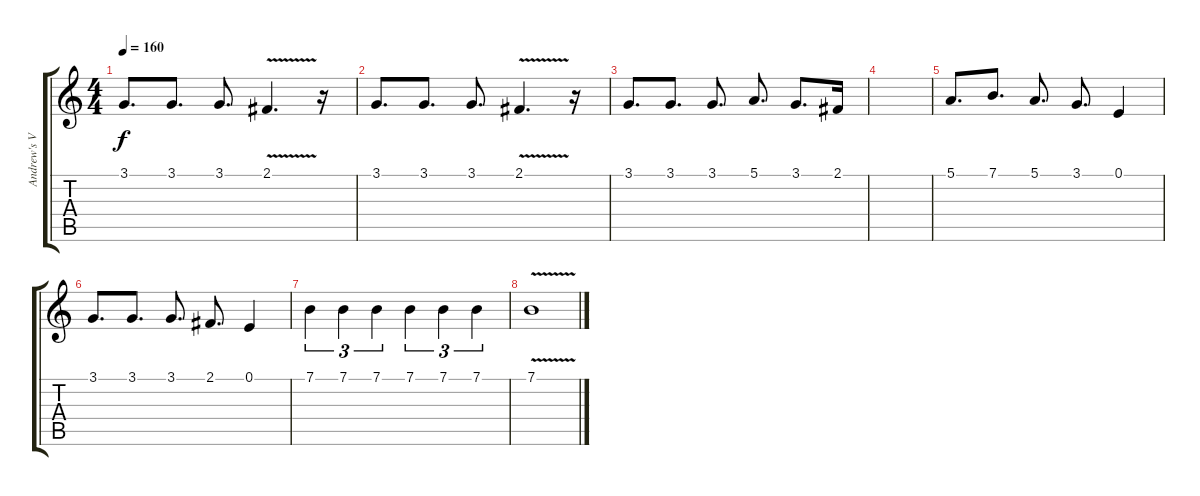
\track ("Andrew's Voice" "Andrew's V") {instrument stringensemble1}
\staff {score tabs}
\tuning (E4 B3 G3 D3 A2 E2) {hide}
\ts (4 4)
\tempo 160
\clef g2
\ks c
3.1.8{d dy f} 3.1.8{d} 3.1.8{d} 2.1{v}.4{d} r.16 |
3.1.8{d} 3.1.8{d} 3.1.8{d} 2.1{v}.4{d} r.16 |
3.1.8{d} 3.1.8{d} 3.1.8{d} 5.1.8{d} 3.1.8{d} 2.1.16 |
|
5.1.8{d} 7.1.8{d} 5.1.8{d} 3.1.8{d} 0.1.4 |
3.1.8{d} 3.1.8{d} 3.1.8{d} 2.1.8{d} 0.1.4 |
7.1.4{tu (3 2)} 7.1.4{tu (3 2)} 7.1.4{tu (3 2)} 7.1.4{tu (3 2)} 7.1.4{tu (3 2)} 7.1.4{tu (3 2)} |
7.1{v}.1
